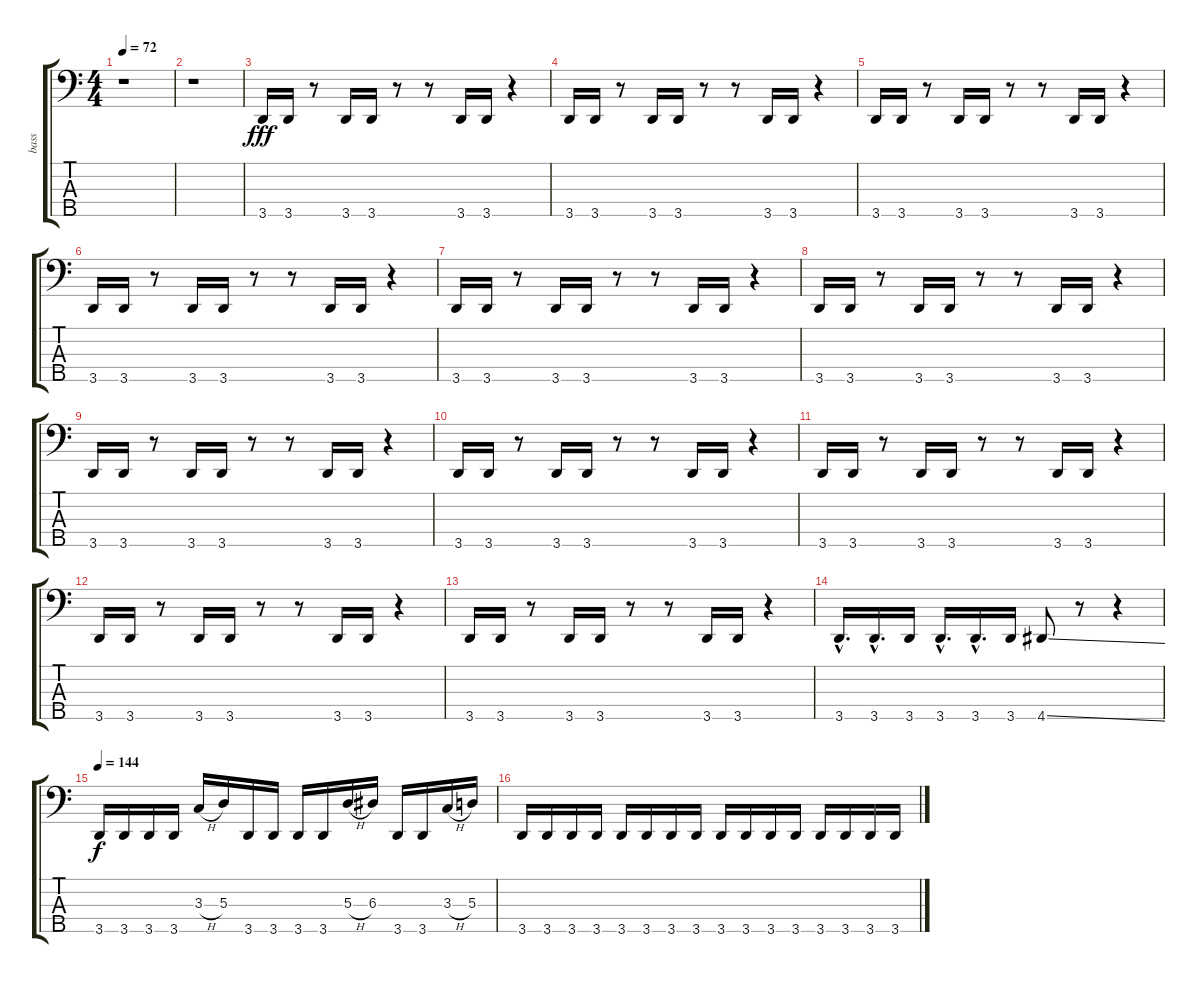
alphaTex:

\track ("bass" "bass") {instrument electricbassfinger}
\staff {score tabs}
\tuning (G2 D2 A1 E1 B0) {hide}
\ts (4 4)
\tempo 72
\clef f4
\ks c
r.1{dy fff instrument electricbassfinger} |
r.1 |
3.5.16 3.5.16 r.8 3.5.16 3.5.16 r.8 r.8 3.5.16 3.5.16 r.4 |
3.5.16 3.5.16 r.8 3.5.16 3.5.16 r.8 r.8 3.5.16 3.5.16 r.4 |
3.5.16 3.5.16 r.8 3.5.16 3.5.16 r.8 r.8 3.5.16 3.5.16 r.4 |
3.5.16 3.5.16 r.8 3.5.16 3.5.16 r.8 r.8 3.5.16 3.5.16 r.4 |
3.5.16 3.5.16 r.8 3.5.16 3.5.16 r.8 r.8 3.5.16 3.5.16 r.4 |
3.5.16 3.5.16 r.8 3.5.16 3.5.16 r.8 r.8 3.5.16 3.5.16 r.4 |
3.5.16 3.5.16 r.8 3.5.16 3.5.16 r.8 r.8 3.5.16 3.5.16 r.4 |
3.5.16 3.5.16 r.8 3.5.16 3.5.16 r.8 r.8 3.5.16 3.5.16 r.4 |
3.5.16 3.5.16 r.8 3.5.16 3.5.16 r.8 r.8 3.5.16 3.5.16 r.4 |
3.5.16 3.5.16 r.8 3.5.16 3.5.16 r.8 r.8 3.5.16 3.5.16 r.4 |
3.5.16 3.5.16 r.8 3.5.16 3.5.16 r.8 r.8 3.5.16 3.5.16 r.4 |
3.5{hac}.16{d} 3.5{hac}.16{d} 3.5.16 3.5{hac}.16{d} 3.5{hac}.16{d} 3.5.16 4.5{ss}.8 r.8 r.4 |
\tempo 144
3.5.16{dy f} 3.5.16 3.5.16 3.5.16 3.3{h}.16 5.3.16 3.5.16 3.5.16 3.5.16 3.5.16 5.3{h}.16 6.3.16 3.5.16 3.5.16 3.3{h}.16 5.3.16 |
3.5.16 3.5.16 3.5.16 3.5.16 3.5.16 3.5.16 3.5.16 3.5.16 3.5.16 3.5.16 3.5.16 3.5.16 3.5.16 3.5.16 3.5.16 3.5.16
